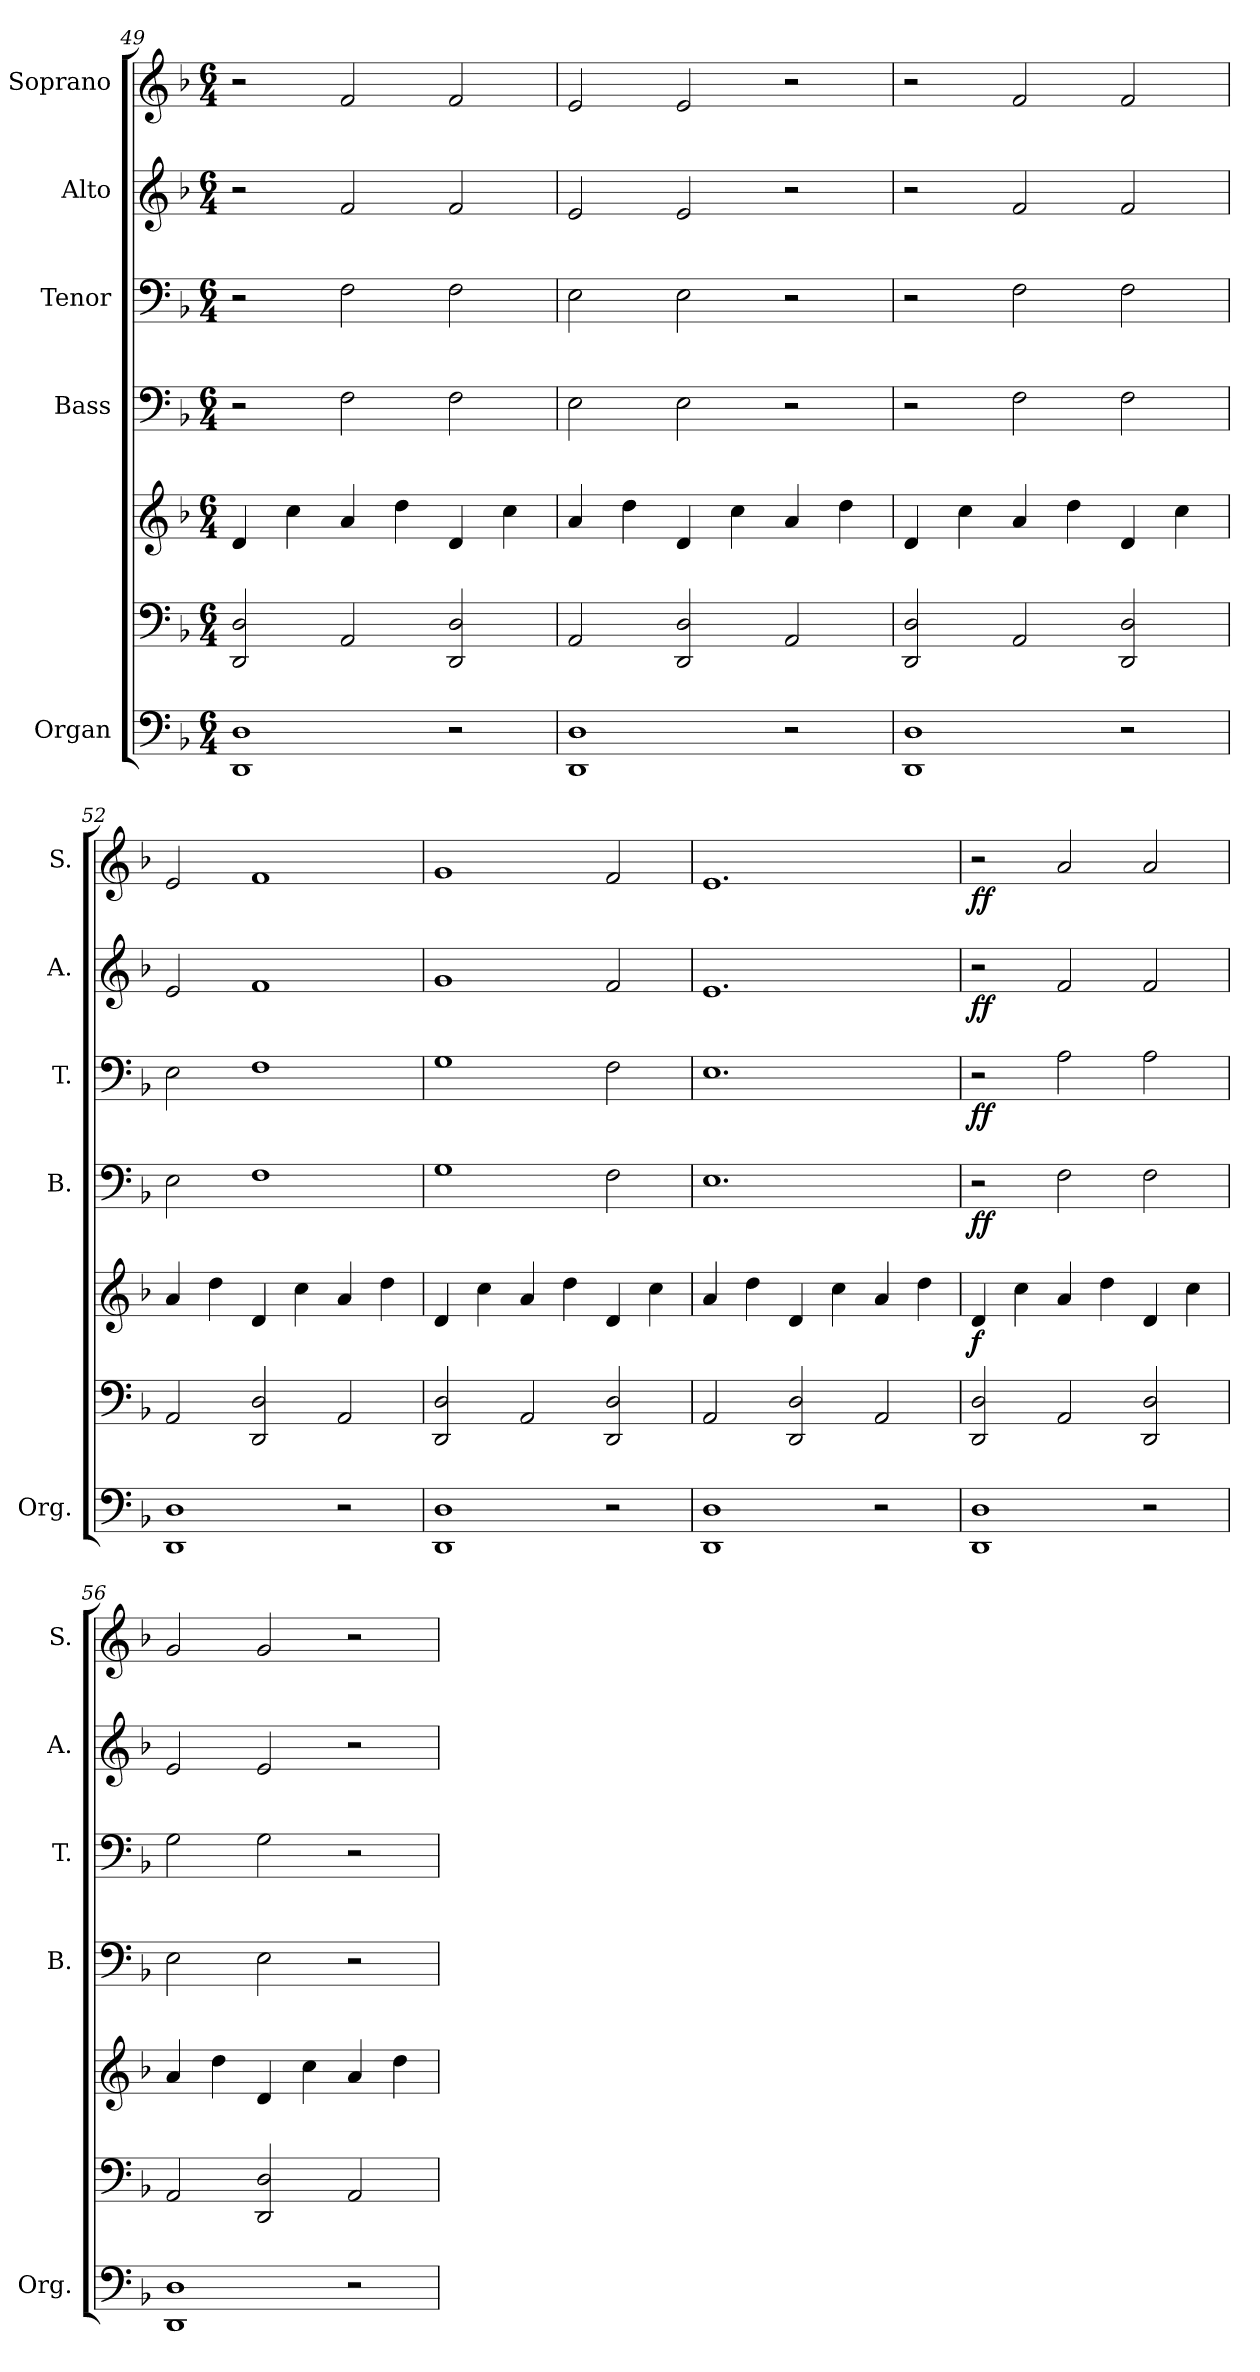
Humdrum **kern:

**kern	**kern	**kern	**dynam	**kern	**dynam	**kern	**dynam	**kern	**dynam	**kern	**dynam
*part5	*part5	*part5	*part5	*part4	*part4	*part3	*part3	*part2	*part2	*part1	*part1
*staff7	*staff6	*staff5	*staff5/6/7	*staff4	*staff4	*staff3	*staff3	*staff2	*staff2	*staff1	*staff1
*I"Organ	*	*	*	*I"Bass	*	*I"Tenor	*	*I"Alto	*	*I"Soprano	*
*I'Org.	*	*	*	*I'B.	*	*I'T.	*	*I'A.	*	*I'S.	*
*clefF4	*clefF4	*clefG2	*	*clefF4	*	*clefF4	*	*clefG2	*	*clefG2	*
*k[b-]	*k[b-]	*k[b-]	*	*k[b-]	*	*k[b-]	*	*k[b-]	*	*k[b-]	*
*M6/4	*M6/4	*M6/4	*	*M6/4	*	*M6/4	*	*M6/4	*	*M6/4	*
=49	=49	=49	=49	=49	=49	=49	=49	=49	=49	=49	=49
1DD 1D	2DD/ 2D/	4d/	.	2r	.	2r	.	2r	.	2r	.
.	.	4cc\	.	.	.	.	.	.	.	.	.
.	2AA/	4a/	.	2F\	.	2F\	.	2f/	.	2f/	.
.	.	4dd\	.	.	.	.	.	.	.	.	.
2r	2DD/ 2D/	4d/	.	2F\	.	2F\	.	2f/	.	2f/	.
.	.	4cc\	.	.	.	.	.	.	.	.	.
=50	=50	=50	=50	=50	=50	=50	=50	=50	=50	=50	=50
1DD 1D	2AA/	4a/	.	2E\	.	2E\	.	2e/	.	2e/	.
.	.	4dd\	.	.	.	.	.	.	.	.	.
.	2DD/ 2D/	4d/	.	2E\	.	2E\	.	2e/	.	2e/	.
.	.	4cc\	.	.	.	.	.	.	.	.	.
2r	2AA/	4a/	.	2r	.	2r	.	2r	.	2r	.
.	.	4dd\	.	.	.	.	.	.	.	.	.
=51	=51	=51	=51	=51	=51	=51	=51	=51	=51	=51	=51
1DD 1D	2DD/ 2D/	4d/	.	2r	.	2r	.	2r	.	2r	.
.	.	4cc\	.	.	.	.	.	.	.	.	.
.	2AA/	4a/	.	2F\	.	2F\	.	2f/	.	2f/	.
.	.	4dd\	.	.	.	.	.	.	.	.	.
2r	2DD/ 2D/	4d/	.	2F\	.	2F\	.	2f/	.	2f/	.
.	.	4cc\	.	.	.	.	.	.	.	.	.
!!LO:PB:g=z
=52	=52	=52	=52	=52	=52	=52	=52	=52	=52	=52	=52
1DD 1D	2AA/	4a/	.	2E\	.	2E\	.	2e/	.	2e/	.
.	.	4dd\	.	.	.	.	.	.	.	.	.
.	2DD/ 2D/	4d/	.	1F	.	1F	.	1f	.	1f	.
.	.	4cc\	.	.	.	.	.	.	.	.	.
2r	2AA/	4a/	.	.	.	.	.	.	.	.	.
.	.	4dd\	.	.	.	.	.	.	.	.	.
=53	=53	=53	=53	=53	=53	=53	=53	=53	=53	=53	=53
1DD 1D	2DD/ 2D/	4d/	.	1G	.	1G	.	1g	.	1g	.
.	.	4cc\	.	.	.	.	.	.	.	.	.
.	2AA/	4a/	.	.	.	.	.	.	.	.	.
.	.	4dd\	.	.	.	.	.	.	.	.	.
2r	2DD/ 2D/	4d/	.	2F\	.	2F\	.	2f/	.	2f/	.
.	.	4cc\	.	.	.	.	.	.	.	.	.
=54	=54	=54	=54	=54	=54	=54	=54	=54	=54	=54	=54
1DD 1D	2AA/	4a/	.	1.E	.	1.E	.	1.e	.	1.e	.
.	.	4dd\	.	.	.	.	.	.	.	.	.
.	2DD/ 2D/	4d/	.	.	.	.	.	.	.	.	.
.	.	4cc\	.	.	.	.	.	.	.	.	.
2r	2AA/	4a/	.	.	.	.	.	.	.	.	.
.	.	4dd\	.	.	.	.	.	.	.	.	.
=55	=55	=55	=55	=55	=55	=55	=55	=55	=55	=55	=55
!	!	!	!LO:DY:b	!	!LO:DY:b	!	!LO:DY:b	!	!LO:DY:b	!	!LO:DY:b
1DD 1D	2DD/ 2D/	4d/	f	2r	ff	2r	ff	2r	ff	2r	ff
.	.	4cc\	.	.	.	.	.	.	.	.	.
.	2AA/	4a/	.	2F\	.	2A\	.	2f/	.	2a/	.
.	.	4dd\	.	.	.	.	.	.	.	.	.
2r	2DD/ 2D/	4d/	.	2F\	.	2A\	.	2f/	.	2a/	.
.	.	4cc\	.	.	.	.	.	.	.	.	.
=56	=56	=56	=56	=56	=56	=56	=56	=56	=56	=56	=56
1DD 1D	2AA/	4a/	.	2E\	.	2G\	.	2e/	.	2g/	.
.	.	4dd\	.	.	.	.	.	.	.	.	.
.	2DD/ 2D/	4d/	.	2E\	.	2G\	.	2e/	.	2g/	.
.	.	4cc\	.	.	.	.	.	.	.	.	.
2r	2AA/	4a/	.	2r	.	2r	.	2r	.	2r	.
.	.	4dd\	.	.	.	.	.	.	.	.	.
=	=	=	=	=	=	=	=	=	=	=	=
*-	*-	*-	*-	*-	*-	*-	*-	*-	*-	*-	*-
